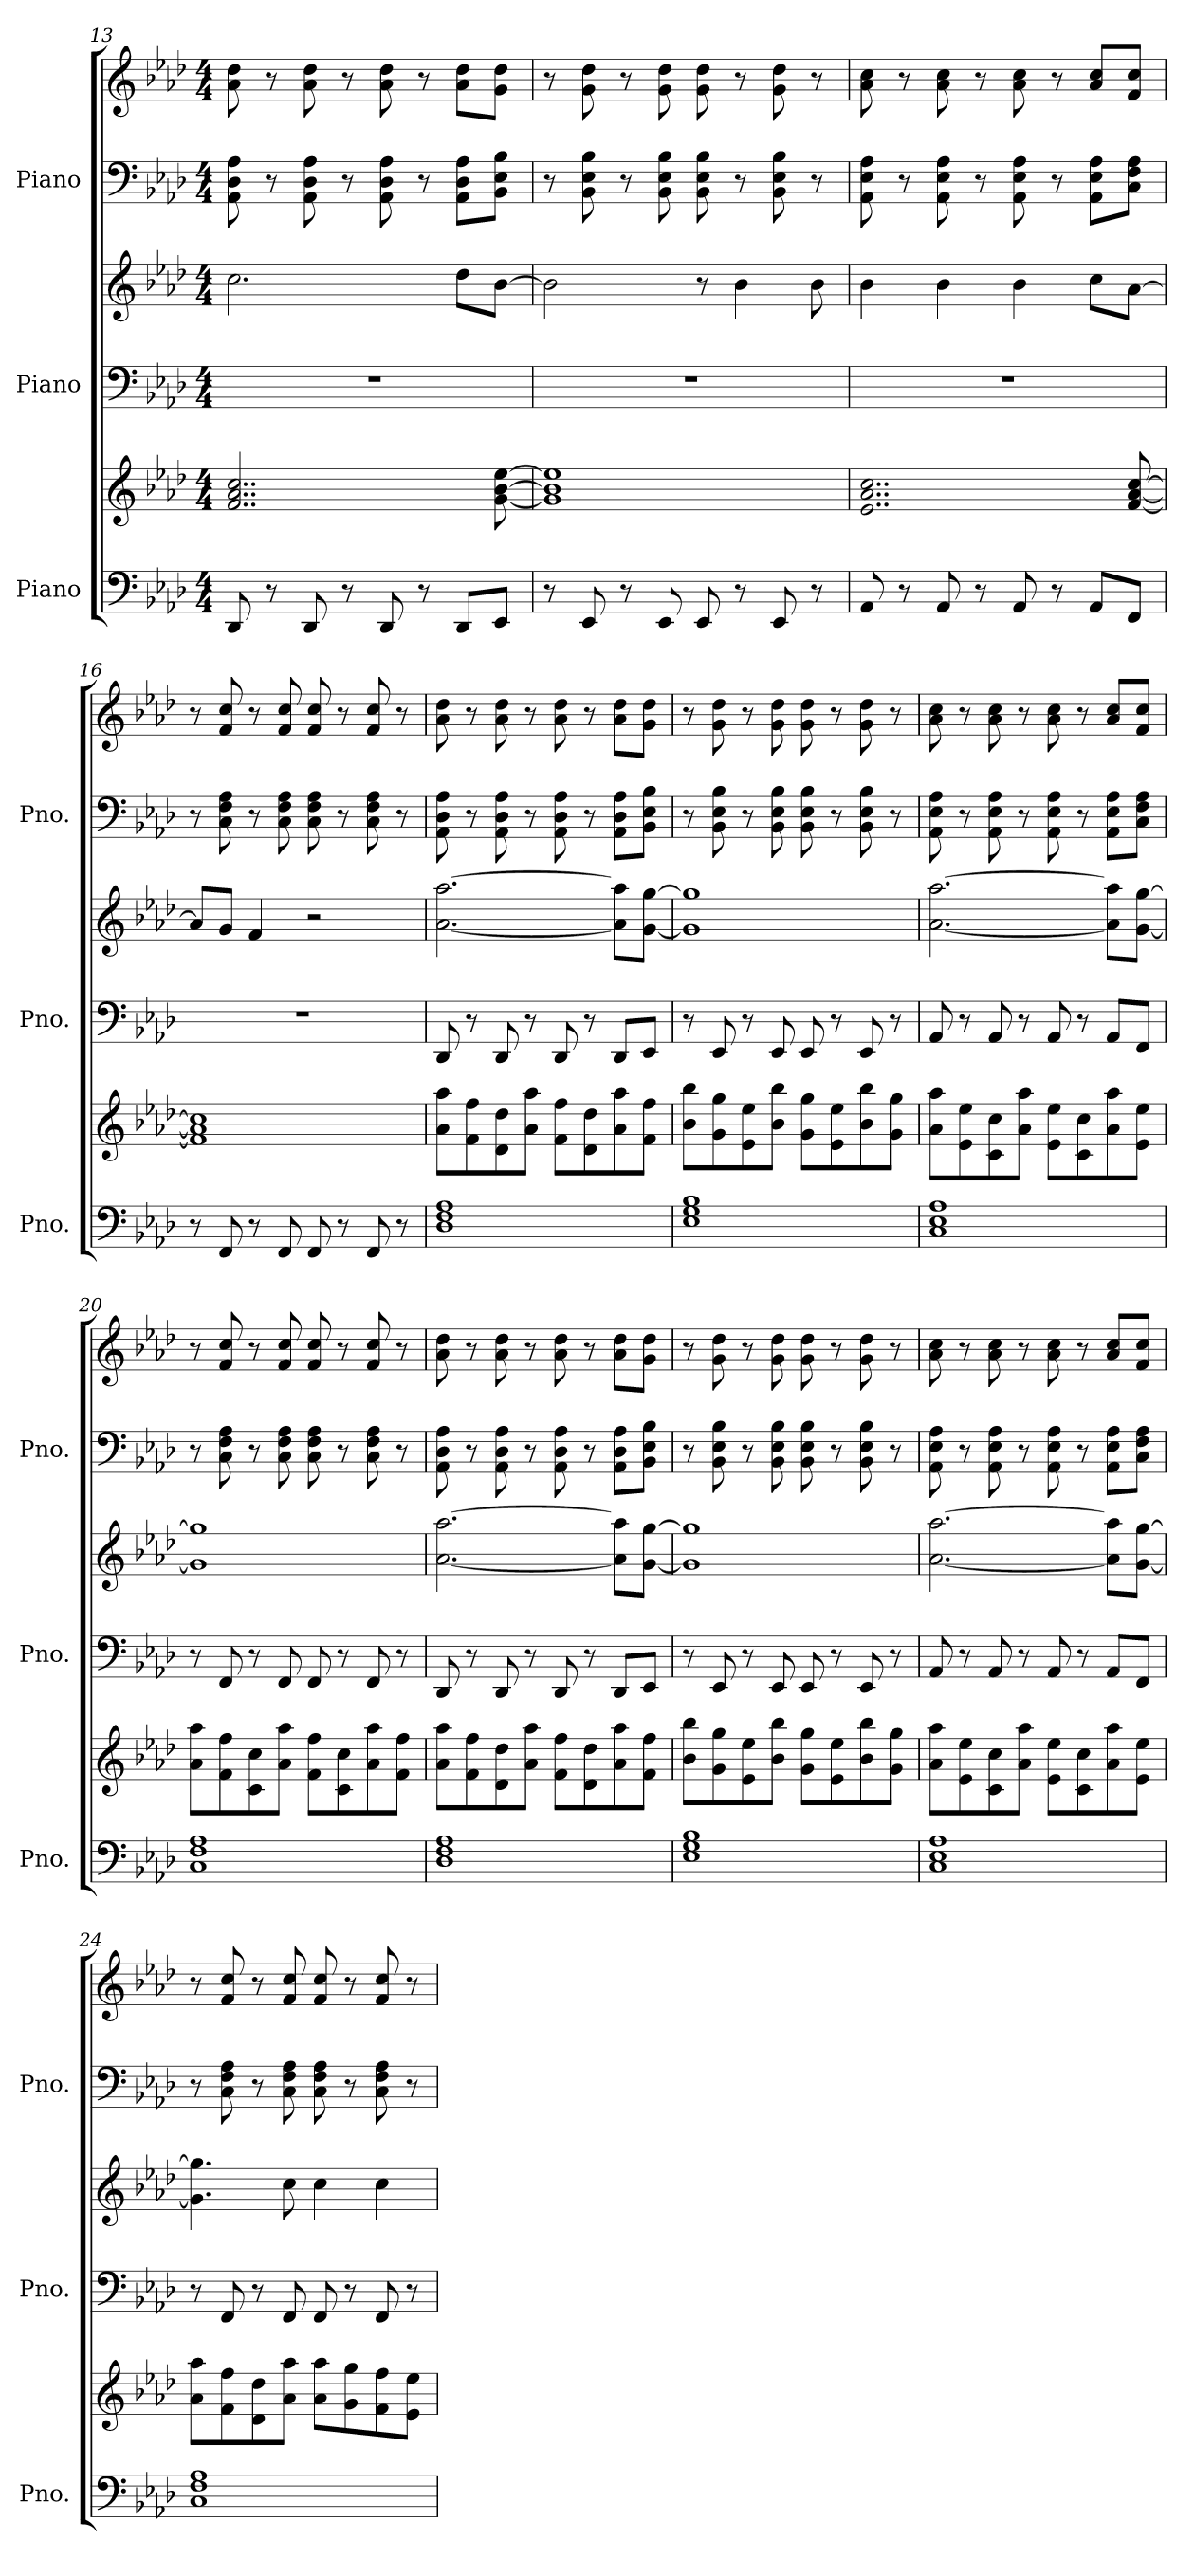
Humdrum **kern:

**kern	**kern	**kern	**kern	**kern	**kern
*part3	*part3	*part2	*part2	*part1	*part1
*staff6	*staff5	*staff4	*staff3	*staff2	*staff1
*I"Piano	*	*I"Piano	*	*I"Piano	*
*I'Pno.	*	*I'Pno.	*	*I'Pno.	*
!!LO:PB:g=z
*clefF4	*clefG2	*clefF4	*clefG2	*clefF4	*clefG2
*k[b-e-a-d-]	*k[b-e-a-d-]	*k[b-e-a-d-]	*k[b-e-a-d-]	*k[b-e-a-d-]	*k[b-e-a-d-]
*M4/4	*M4/4	*M4/4	*M4/4	*M4/4	*M4/4
=13	=13	=13	=13	=13	=13
8DD-/	2..f/ 2..a-/ 2..cc/	1r	2.cc\	8AA-\ 8D-\ 8A-\	8a-\ 8dd-\
8r	.	.	.	8r	8r
8DD-/	.	.	.	8AA-\ 8D-\ 8A-\	8a-\ 8dd-\
8r	.	.	.	8r	8r
8DD-/	.	.	.	8AA-\ 8D-\ 8A-\	8a-\ 8dd-\
8r	.	.	.	8r	8r
8DD-/L	.	.	8dd-\L	8AA-\ 8D-\ 8A-\L	8a-\ 8dd-\L
8EE-/J	[8g\ [8b-\ [8ee-\	.	[8b-\J	8BB-\ 8E-\ 8B-\J	8g\ 8dd-\J
=14	=14	=14	=14	=14	=14
8r	1g] 1b-] 1ee-]	1r	2b-\]	8r	8r
8EE-/	.	.	.	8BB-\ 8E-\ 8B-\	8g\ 8dd-\
8r	.	.	.	8r	8r
8EE-/	.	.	.	8BB-\ 8E-\ 8B-\	8g\ 8dd-\
8EE-/	.	.	8r	8BB-\ 8E-\ 8B-\	8g\ 8dd-\
8r	.	.	4b-\	8r	8r
8EE-/	.	.	.	8BB-\ 8E-\ 8B-\	8g\ 8dd-\
8r	.	.	8b-\	8r	8r
=15	=15	=15	=15	=15	=15
8AA-/	2..e-/ 2..a-/ 2..cc/	1r	4b-\	8AA-\ 8E-\ 8A-\	8a-\ 8cc\
8r	.	.	.	8r	8r
8AA-/	.	.	4b-\	8AA-\ 8E-\ 8A-\	8a-\ 8cc\
8r	.	.	.	8r	8r
8AA-/	.	.	4b-\	8AA-\ 8E-\ 8A-\	8a-\ 8cc\
8r	.	.	.	8r	8r
8AA-/L	.	.	8cc\L	8AA-\ 8E-\ 8A-\L	8a-/ 8cc/L
8FF/J	[8f/ [8a-/ [8cc/	.	[8a-\J	8C\ 8F\ 8A-\J	8f/ 8cc/J
=16	=16	=16	=16	=16	=16
8r	1f] 1a-] 1cc]	1r	8a-/L]	8r	8r
8FF/	.	.	8g/J	8C\ 8F\ 8A-\	8f/ 8cc/
8r	.	.	4f/	8r	8r
8FF/	.	.	.	8C\ 8F\ 8A-\	8f/ 8cc/
8FF/	.	.	2r	8C\ 8F\ 8A-\	8f/ 8cc/
8r	.	.	.	8r	8r
8FF/	.	.	.	8C\ 8F\ 8A-\	8f/ 8cc/
8r	.	.	.	8r	8r
!!LO:LB:g=z
=17	=17	=17	=17	=17	=17
1D- 1F 1A-	8a-\ 8aa-\L	8DD-/	[2.a-\ [2.aa-\	8AA-\ 8D-\ 8A-\	8a-\ 8dd-\
.	8f\ 8ff\	8r	.	8r	8r
.	8d-\ 8dd-\	8DD-/	.	8AA-\ 8D-\ 8A-\	8a-\ 8dd-\
.	8a-\ 8aa-\J	8r	.	8r	8r
.	8f\ 8ff\L	8DD-/	.	8AA-\ 8D-\ 8A-\	8a-\ 8dd-\
.	8d-\ 8dd-\	8r	.	8r	8r
.	8a-\ 8aa-\	8DD-/L	8a-\] 8aa-\]L	8AA-\ 8D-\ 8A-\L	8a-\ 8dd-\L
.	8f\ 8ff\J	8EE-/J	[8g\ [8gg\J	8BB-\ 8E-\ 8B-\J	8g\ 8dd-\J
=18	=18	=18	=18	=18	=18
1E- 1G 1B-	8b-\ 8bb-\L	8r	1g] 1gg]	8r	8r
.	8g\ 8gg\	8EE-/	.	8BB-\ 8E-\ 8B-\	8g\ 8dd-\
.	8e-\ 8ee-\	8r	.	8r	8r
.	8b-\ 8bb-\J	8EE-/	.	8BB-\ 8E-\ 8B-\	8g\ 8dd-\
.	8g\ 8gg\L	8EE-/	.	8BB-\ 8E-\ 8B-\	8g\ 8dd-\
.	8e-\ 8ee-\	8r	.	8r	8r
.	8b-\ 8bb-\	8EE-/	.	8BB-\ 8E-\ 8B-\	8g\ 8dd-\
.	8g\ 8gg\J	8r	.	8r	8r
=19	=19	=19	=19	=19	=19
1C 1E- 1A-	8a-\ 8aa-\L	8AA-/	[2.a-\ [2.aa-\	8AA-\ 8E-\ 8A-\	8a-\ 8cc\
.	8e-\ 8ee-\	8r	.	8r	8r
.	8c\ 8cc\	8AA-/	.	8AA-\ 8E-\ 8A-\	8a-\ 8cc\
.	8a-\ 8aa-\J	8r	.	8r	8r
.	8e-\ 8ee-\L	8AA-/	.	8AA-\ 8E-\ 8A-\	8a-\ 8cc\
.	8c\ 8cc\	8r	.	8r	8r
.	8a-\ 8aa-\	8AA-/L	8a-\] 8aa-\]L	8AA-\ 8E-\ 8A-\L	8a-/ 8cc/L
.	8e-\ 8ee-\J	8FF/J	[8g\ [8gg\J	8C\ 8F\ 8A-\J	8f/ 8cc/J
=20	=20	=20	=20	=20	=20
1C 1F 1A-	8a-\ 8aa-\L	8r	1g] 1gg]	8r	8r
.	8f\ 8ff\	8FF/	.	8C\ 8F\ 8A-\	8f/ 8cc/
.	8c\ 8cc\	8r	.	8r	8r
.	8a-\ 8aa-\J	8FF/	.	8C\ 8F\ 8A-\	8f/ 8cc/
.	8f\ 8ff\L	8FF/	.	8C\ 8F\ 8A-\	8f/ 8cc/
.	8c\ 8cc\	8r	.	8r	8r
.	8a-\ 8aa-\	8FF/	.	8C\ 8F\ 8A-\	8f/ 8cc/
.	8f\ 8ff\J	8r	.	8r	8r
!!LO:PB:g=z
=21	=21	=21	=21	=21	=21
1D- 1F 1A-	8a-\ 8aa-\L	8DD-/	[2.a-\ [2.aa-\	8AA-\ 8D-\ 8A-\	8a-\ 8dd-\
.	8f\ 8ff\	8r	.	8r	8r
.	8d-\ 8dd-\	8DD-/	.	8AA-\ 8D-\ 8A-\	8a-\ 8dd-\
.	8a-\ 8aa-\J	8r	.	8r	8r
.	8f\ 8ff\L	8DD-/	.	8AA-\ 8D-\ 8A-\	8a-\ 8dd-\
.	8d-\ 8dd-\	8r	.	8r	8r
.	8a-\ 8aa-\	8DD-/L	8a-\] 8aa-\]L	8AA-\ 8D-\ 8A-\L	8a-\ 8dd-\L
.	8f\ 8ff\J	8EE-/J	[8g\ [8gg\J	8BB-\ 8E-\ 8B-\J	8g\ 8dd-\J
=22	=22	=22	=22	=22	=22
1E- 1G 1B-	8b-\ 8bb-\L	8r	1g] 1gg]	8r	8r
.	8g\ 8gg\	8EE-/	.	8BB-\ 8E-\ 8B-\	8g\ 8dd-\
.	8e-\ 8ee-\	8r	.	8r	8r
.	8b-\ 8bb-\J	8EE-/	.	8BB-\ 8E-\ 8B-\	8g\ 8dd-\
.	8g\ 8gg\L	8EE-/	.	8BB-\ 8E-\ 8B-\	8g\ 8dd-\
.	8e-\ 8ee-\	8r	.	8r	8r
.	8b-\ 8bb-\	8EE-/	.	8BB-\ 8E-\ 8B-\	8g\ 8dd-\
.	8g\ 8gg\J	8r	.	8r	8r
!!LO:LB:g=z
=23	=23	=23	=23	=23	=23
1C 1E- 1A-	8a-\ 8aa-\L	8AA-/	[2.a-\ [2.aa-\	8AA-\ 8E-\ 8A-\	8a-\ 8cc\
.	8e-\ 8ee-\	8r	.	8r	8r
.	8c\ 8cc\	8AA-/	.	8AA-\ 8E-\ 8A-\	8a-\ 8cc\
.	8a-\ 8aa-\J	8r	.	8r	8r
.	8e-\ 8ee-\L	8AA-/	.	8AA-\ 8E-\ 8A-\	8a-\ 8cc\
.	8c\ 8cc\	8r	.	8r	8r
.	8a-\ 8aa-\	8AA-/L	8a-\] 8aa-\]L	8AA-\ 8E-\ 8A-\L	8a-/ 8cc/L
.	8e-\ 8ee-\J	8FF/J	[8g\ [8gg\J	8C\ 8F\ 8A-\J	8f/ 8cc/J
=24	=24	=24	=24	=24	=24
1C 1F 1A-	8a-\ 8aa-\L	8r	4.g\] 4.gg\]	8r	8r
.	8f\ 8ff\	8FF/	.	8C\ 8F\ 8A-\	8f/ 8cc/
.	8d-\ 8dd-\	8r	.	8r	8r
.	8a-\ 8aa-\J	8FF/	8cc\	8C\ 8F\ 8A-\	8f/ 8cc/
.	8a-\ 8aa-\L	8FF/	4cc\	8C\ 8F\ 8A-\	8f/ 8cc/
.	8g\ 8gg\	8r	.	8r	8r
.	8f\ 8ff\	8FF/	4cc\	8C\ 8F\ 8A-\	8f/ 8cc/
.	8e-\ 8ee-\J	8r	.	8r	8r
=	=	=	=	=	=
*-	*-	*-	*-	*-	*-
